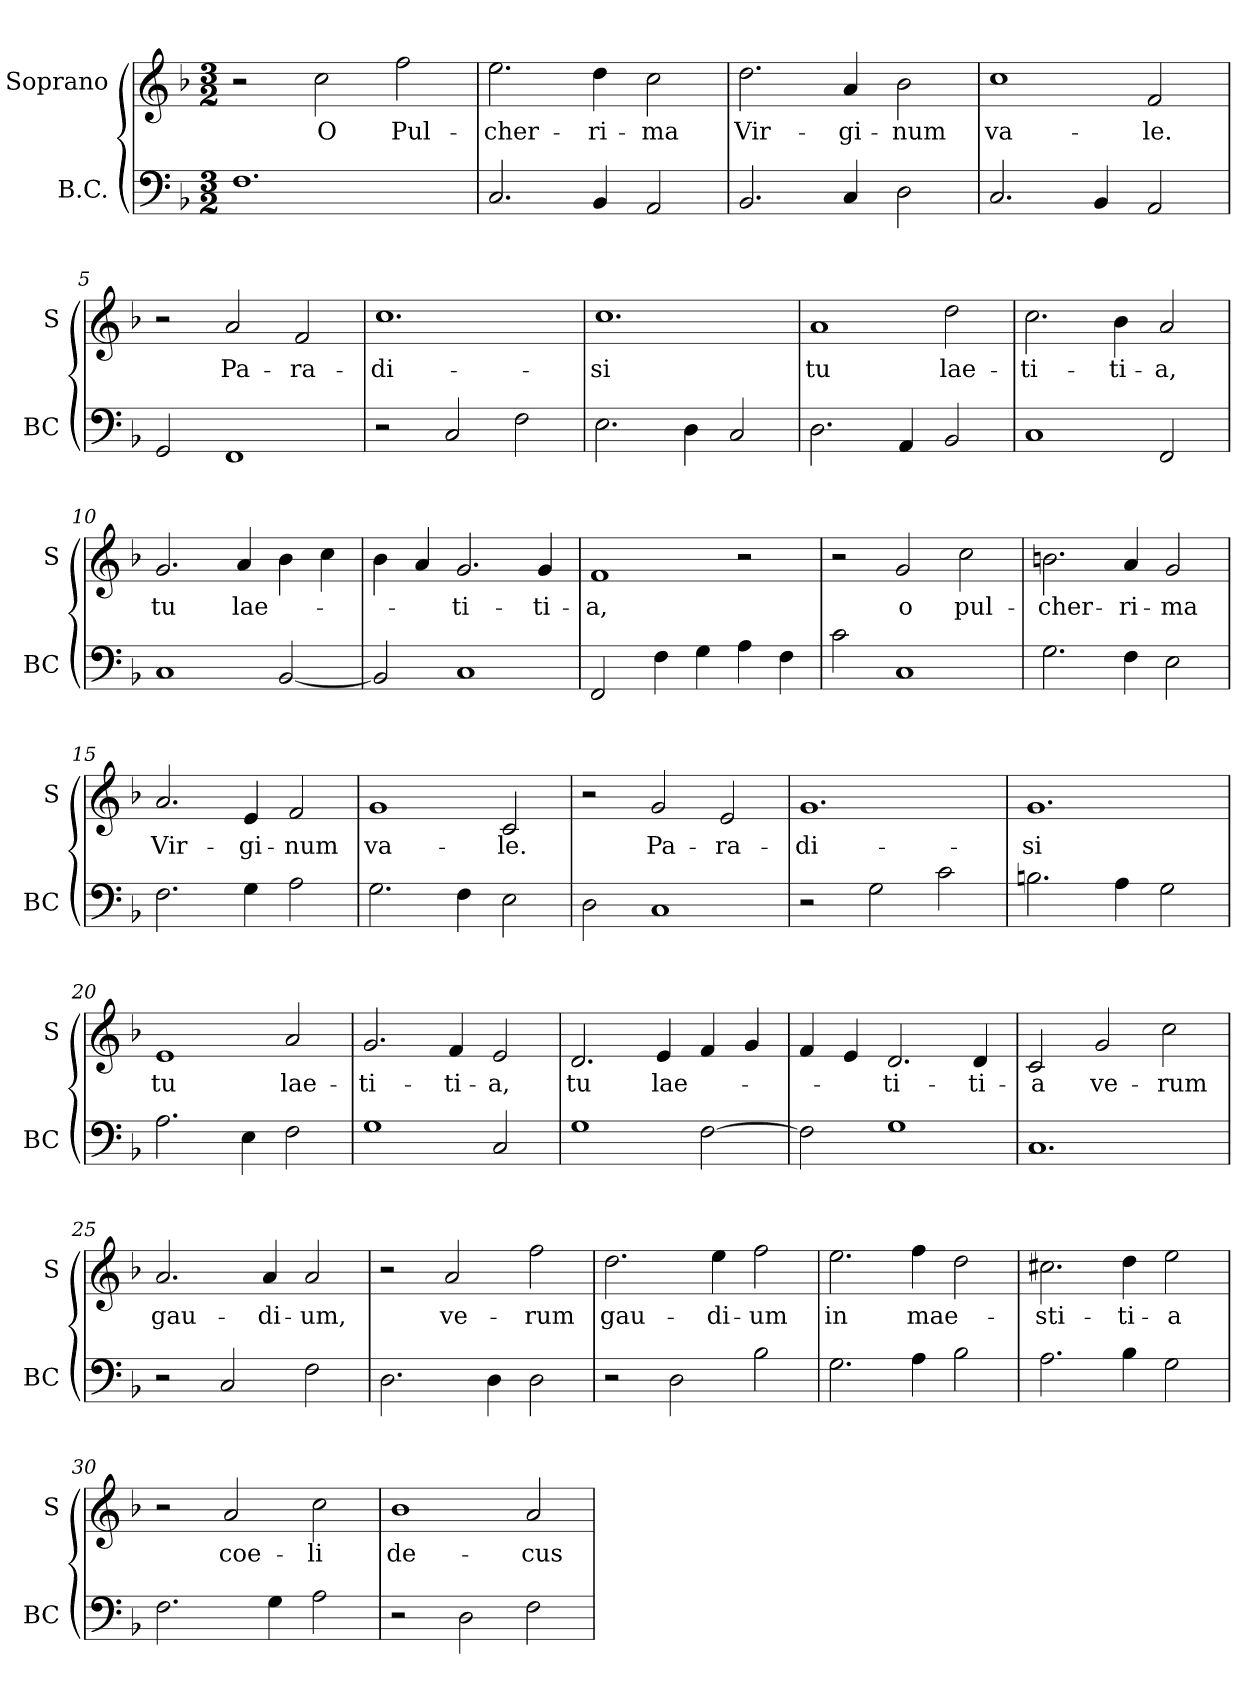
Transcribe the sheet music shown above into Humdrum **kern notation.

**kern	**kern	**text
*part2	*part1	*part1
*staff2	*staff1	*staff1
*I"B.C.	*I"Soprano	*
*I'BC	*I'S	*
!!LO:LB:g=z
*clefF4	*clefG2	*
*k[b-]	*k[b-]	*
*F:	*F:	*
*M3/2	*M3/2	*
=1	=1	=1
1.F	2r	.
!	!	!LO:LY:b
.	2cc\	O
!	!	!LO:LY:b
.	2ff\	Pul-
=2	=2	=2
!	!	!LO:LY:b
2.C/	2.ee\	-cher-
!	!	!LO:LY:b
4BB-/	4dd\	-ri-
!	!	!LO:LY:b
2AA/	2cc\	-ma
=3	=3	=3
!	!	!LO:LY:b
2.BB-/	2.dd\	Vir-
!	!	!LO:LY:b
4C/	4a/	-gi-
!	!	!LO:LY:b
2D\	2b-\	-num
=4	=4	=4
!	!	!LO:LY:b
2.C/	1cc	va-
4BB-/	.	.
!	!	!LO:LY:b
2AA/	2f/	-le.
=5	=5	=5
2GG/	2r	.
!	!	!LO:LY:b
1FF	2a/	Pa-
!	!	!LO:LY:b
.	2f/	-ra-
!!LO:LB:g=z
=6	=6	=6
!	!	!LO:LY:b
2r	1.cc	-di-
2C/	.	.
2F\	.	.
=7	=7	=7
!	!	!LO:LY:b
2.E\	1.cc	-si
4D\	.	.
2C/	.	.
=8	=8	=8
!	!	!LO:LY:b
2.D\	1a	tu
4AA/	.	.
!	!	!LO:LY:b
2BB-/	2dd\	lae-
=9	=9	=9
!	!	!LO:LY:b
1C	2.cc\	-ti-
!	!	!LO:LY:b
.	4b-\	-ti-
!	!	!LO:LY:b
2FF/	2a/	-a,
=10	=10	=10
!	!	!LO:LY:b
1C	2.g/	tu
!	!	!LO:LY:b
.	4a/	lae-
[2BB-/	4b-\	.
.	4cc\	.
!!LO:LB:g=z
=11	=11	=11
2BB-/]	4b-\	.
.	4a/	.
!	!	!LO:LY:b
1C	2.g/	-ti-
!	!	!LO:LY:b
.	4g/	-ti-
=12	=12	=12
!	!	!LO:LY:b
2FF/	1f	-a,
4F\	.	.
4G\	.	.
4A\	2r	.
4F\	.	.
=13	=13	=13
2c\	2r	.
!	!	!LO:LY:b
1C	2g/	o
!	!	!LO:LY:b
.	2cc\	pul-
=14	=14	=14
!	!	!LO:LY:b
2.G\	2.bn\	-cher-
!	!	!LO:LY:b
4F\	4a/	-ri-
!	!	!LO:LY:b
2E\	2g/	-ma
=15	=15	=15
!	!	!LO:LY:b
2.F\	2.a/	Vir-
!	!	!LO:LY:b
4G\	4e/	-gi-
!	!	!LO:LY:b
2A\	2f/	-num
!!LO:LB:g=z
=16	=16	=16
!	!	!LO:LY:b
2.G\	1g	va-
4F\	.	.
!	!	!LO:LY:b
2E\	2c/	-le.
=17	=17	=17
2D\	2r	.
!	!	!LO:LY:b
1C	2g/	Pa-
!	!	!LO:LY:b
.	2e/	-ra-
=18	=18	=18
!	!	!LO:LY:b
2r	1.g	-di-
2G\	.	.
2c\	.	.
=19	=19	=19
!	!	!LO:LY:b
2.Bn\	1.g	-si
4A\	.	.
2G\	.	.
=20	=20	=20
!	!	!LO:LY:b
2.A\	1e	tu
4E\	.	.
!	!	!LO:LY:b
2F\	2a/	lae-
!!LO:LB:g=z
=21	=21	=21
!	!	!LO:LY:b
1G	2.g/	-ti-
!	!	!LO:LY:b
.	4f/	-ti-
!	!	!LO:LY:b
2C/	2e/	-a,
=22	=22	=22
!	!	!LO:LY:b
1G	2.d/	tu
!	!	!LO:LY:b
.	4e/	lae-
[2F\	4f/	.
.	4g/	.
=23	=23	=23
2F\]	4f/	.
.	4e/	.
!	!	!LO:LY:b
1G	2.d/	-ti-
!	!	!LO:LY:b
.	4d/	-ti-
=24	=24	=24
!	!	!LO:LY:b
1.C	2c/	-a
!	!	!LO:LY:b
.	2g/	ve-
!	!	!LO:LY:b
.	2cc\	-rum
=25	=25	=25
!	!	!LO:LY:b
2r	2.a/	gau-
2C/	.	.
!	!	!LO:LY:b
.	4a/	-di-
!	!	!LO:LY:b
2F\	2a/	-um,
!!LO:LB:g=z
=26	=26	=26
2.D\	2r	.
!	!	!LO:LY:b
.	2a/	ve-
4D\	.	.
!	!	!LO:LY:b
2D\	2ff\	-rum
=27	=27	=27
!	!	!LO:LY:b
2r	2.dd\	gau-
2D\	.	.
!	!	!LO:LY:b
.	4ee\	-di-
!	!	!LO:LY:b
2B-\	2ff\	-um
=28	=28	=28
!	!	!LO:LY:b
2.G\	2.ee\	in
!	!	!LO:LY:b
4A\	4ff\	mae-
2B-\	2dd\	.
=29	=29	=29
!	!	!LO:LY:b
2.A\	2.cc#X\	-sti-
!	!	!LO:LY:b
4B-\	4dd\	-ti-
!	!	!LO:LY:b
2G\	2ee\	-a
=30	=30	=30
2.F\	2r	.
!	!	!LO:LY:b
.	2a/	coe-
4G\	.	.
!	!	!LO:LY:b
2A\	2cc\	-li
!!LO:PB:g=z
=31	=31	=31
!	!	!LO:LY:b
2r	1b-	de-
2D\	.	.
!	!	!LO:LY:b
2F\	2a/	-cus
=	=	=
*-	*-	*-
